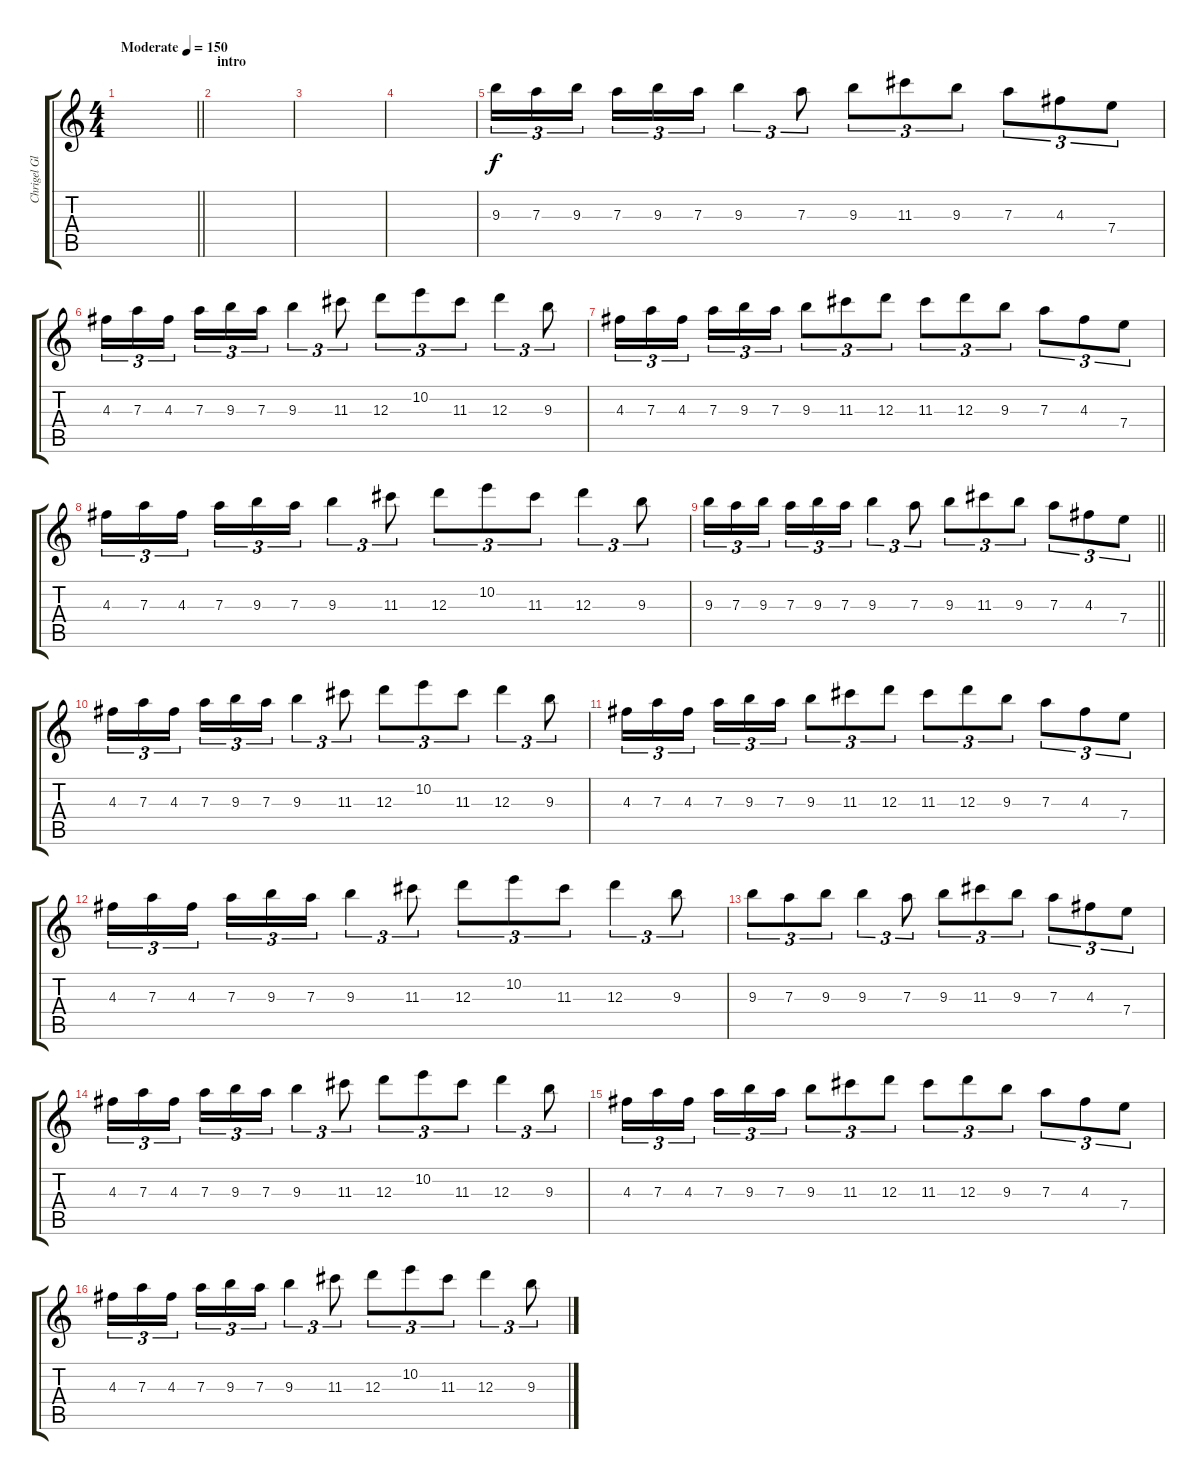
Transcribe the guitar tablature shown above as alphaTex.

\track ("Chrigel Glanzmann" "Chrigel Gl") {instrument piccolo}
\staff {score tabs}
\tuning (B5 Gb5 D5 A4 E4 B3) {hide}
\ts (4 4)
\tempo (150 "Moderate")
\clef g2
\barLineRight lightlight
\ks c
|
\section ("" "intro")
|
|
|
9.3.16{tu (3 2) volume 15} 7.3.16{tu (3 2)} 9.3.16{tu (3 2) beam splitsecondary} 7.3.16{tu (3 2)} 9.3.16{tu (3 2)} 7.3.16{tu (3 2)} 9.3.4{tu (3 2)} 7.3.8{tu (3 2)} 9.3.8{tu (3 2)} 11.3.8{tu (3 2)} 9.3.8{tu (3 2)} 7.3.8{tu (3 2)} 4.3.8{tu (3 2)} 7.4.8{tu (3 2)} |
4.3.16{tu (3 2)} 7.3.16{tu (3 2)} 4.3.16{tu (3 2) beam splitsecondary} 7.3.16{tu (3 2)} 9.3.16{tu (3 2)} 7.3.16{tu (3 2)} 9.3.4{tu (3 2)} 11.3.8{tu (3 2)} 12.3.8{tu (3 2)} 10.2.8{tu (3 2)} 11.3.8{tu (3 2)} 12.3.4{tu (3 2)} 9.3.8{tu (3 2)} |
4.3.16{tu (3 2)} 7.3.16{tu (3 2)} 4.3.16{tu (3 2) beam splitsecondary} 7.3.16{tu (3 2)} 9.3.16{tu (3 2)} 7.3.16{tu (3 2)} 9.3.8{tu (3 2)} 11.3.8{tu (3 2)} 12.3.8{tu (3 2)} 11.3.8{tu (3 2)} 12.3.8{tu (3 2)} 9.3.8{tu (3 2)} 7.3.8{tu (3 2)} 4.3.8{tu (3 2)} 7.4.8{tu (3 2)} |
4.3.16{tu (3 2)} 7.3.16{tu (3 2)} 4.3.16{tu (3 2) beam splitsecondary} 7.3.16{tu (3 2)} 9.3.16{tu (3 2)} 7.3.16{tu (3 2)} 9.3.4{tu (3 2)} 11.3.8{tu (3 2)} 12.3.8{tu (3 2)} 10.2.8{tu (3 2)} 11.3.8{tu (3 2)} 12.3.4{tu (3 2)} 9.3.8{tu (3 2)} |
\barLineRight lightlight
9.3.16{tu (3 2)} 7.3.16{tu (3 2)} 9.3.16{tu (3 2) beam splitsecondary} 7.3.16{tu (3 2)} 9.3.16{tu (3 2)} 7.3.16{tu (3 2)} 9.3.4{tu (3 2)} 7.3.8{tu (3 2)} 9.3.8{tu (3 2)} 11.3.8{tu (3 2)} 9.3.8{tu (3 2)} 7.3.8{tu (3 2)} 4.3.8{tu (3 2)} 7.4.8{tu (3 2)} |
\section ("" "")
4.3.16{tu (3 2)} 7.3.16{tu (3 2)} 4.3.16{tu (3 2) beam splitsecondary} 7.3.16{tu (3 2)} 9.3.16{tu (3 2)} 7.3.16{tu (3 2)} 9.3.4{tu (3 2)} 11.3.8{tu (3 2)} 12.3.8{tu (3 2)} 10.2.8{tu (3 2)} 11.3.8{tu (3 2)} 12.3.4{tu (3 2)} 9.3.8{tu (3 2)} |
4.3.16{tu (3 2)} 7.3.16{tu (3 2)} 4.3.16{tu (3 2) beam splitsecondary} 7.3.16{tu (3 2)} 9.3.16{tu (3 2)} 7.3.16{tu (3 2)} 9.3.8{tu (3 2)} 11.3.8{tu (3 2)} 12.3.8{tu (3 2)} 11.3.8{tu (3 2)} 12.3.8{tu (3 2)} 9.3.8{tu (3 2)} 7.3.8{tu (3 2)} 4.3.8{tu (3 2)} 7.4.8{tu (3 2)} |
4.3.16{tu (3 2)} 7.3.16{tu (3 2)} 4.3.16{tu (3 2) beam splitsecondary} 7.3.16{tu (3 2)} 9.3.16{tu (3 2)} 7.3.16{tu (3 2)} 9.3.4{tu (3 2)} 11.3.8{tu (3 2)} 12.3.8{tu (3 2)} 10.2.8{tu (3 2)} 11.3.8{tu (3 2)} 12.3.4{tu (3 2)} 9.3.8{tu (3 2)} |
9.3.8{tu (3 2)} 7.3.8{tu (3 2)} 9.3.8{tu (3 2)} 9.3.4{tu (3 2)} 7.3.8{tu (3 2)} 9.3.8{tu (3 2)} 11.3.8{tu (3 2)} 9.3.8{tu (3 2)} 7.3.8{tu (3 2)} 4.3.8{tu (3 2)} 7.4.8{tu (3 2)} |
4.3.16{tu (3 2)} 7.3.16{tu (3 2)} 4.3.16{tu (3 2) beam splitsecondary} 7.3.16{tu (3 2)} 9.3.16{tu (3 2)} 7.3.16{tu (3 2)} 9.3.4{tu (3 2)} 11.3.8{tu (3 2)} 12.3.8{tu (3 2)} 10.2.8{tu (3 2)} 11.3.8{tu (3 2)} 12.3.4{tu (3 2)} 9.3.8{tu (3 2)} |
4.3.16{tu (3 2)} 7.3.16{tu (3 2)} 4.3.16{tu (3 2) beam splitsecondary} 7.3.16{tu (3 2)} 9.3.16{tu (3 2)} 7.3.16{tu (3 2)} 9.3.8{tu (3 2)} 11.3.8{tu (3 2)} 12.3.8{tu (3 2)} 11.3.8{tu (3 2)} 12.3.8{tu (3 2)} 9.3.8{tu (3 2)} 7.3.8{tu (3 2)} 4.3.8{tu (3 2)} 7.4.8{tu (3 2)} |
4.3.16{tu (3 2)} 7.3.16{tu (3 2)} 4.3.16{tu (3 2) beam splitsecondary} 7.3.16{tu (3 2)} 9.3.16{tu (3 2)} 7.3.16{tu (3 2)} 9.3.4{tu (3 2)} 11.3.8{tu (3 2)} 12.3.8{tu (3 2)} 10.2.8{tu (3 2)} 11.3.8{tu (3 2)} 12.3.4{tu (3 2)} 9.3.8{tu (3 2)}
